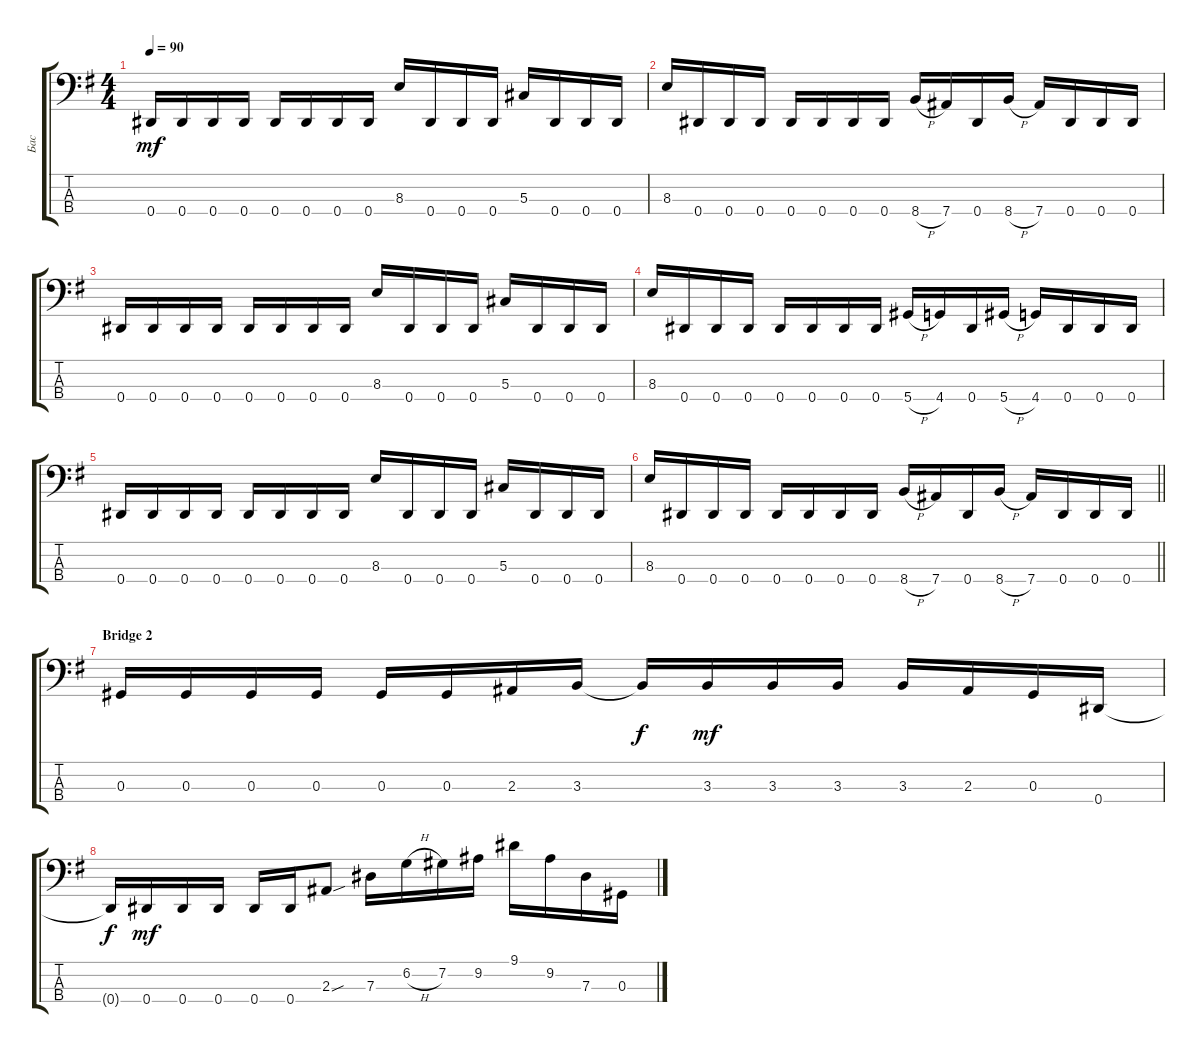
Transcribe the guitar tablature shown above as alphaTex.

\track ("Бас" "Бас") {instrument electricbassfinger}
\staff {score tabs}
\tuning (Gb2 Db2 Ab1 Eb1) {hide}
\ts (4 4)
\tempo 90
\clef f4
\ks eminor
0.4.16{dy mf} 0.4.16 0.4.16 0.4.16 0.4.16 0.4.16 0.4.16 0.4.16 8.3.16 0.4.16 0.4.16 0.4.16 5.3.16 0.4.16 0.4.16 0.4.16 |
8.3.16 0.4.16 0.4.16 0.4.16 0.4.16 0.4.16 0.4.16 0.4.16 8.4{h}.16 7.4.16 0.4.16 8.4{h}.16 7.4.16 0.4.16 0.4.16 0.4.16 |
0.4.16 0.4.16 0.4.16 0.4.16 0.4.16 0.4.16 0.4.16 0.4.16 8.3.16 0.4.16 0.4.16 0.4.16 5.3.16 0.4.16 0.4.16 0.4.16 |
8.3.16 0.4.16 0.4.16 0.4.16 0.4.16 0.4.16 0.4.16 0.4.16 5.4{h}.16 4.4.16 0.4.16 5.4{h}.16 4.4.16 0.4.16 0.4.16 0.4.16 |
0.4.16 0.4.16 0.4.16 0.4.16 0.4.16 0.4.16 0.4.16 0.4.16 8.3.16 0.4.16 0.4.16 0.4.16 5.3.16 0.4.16 0.4.16 0.4.16 |
\barLineRight lightlight
8.3.16 0.4.16 0.4.16 0.4.16 0.4.16 0.4.16 0.4.16 0.4.16 8.4{h}.16 7.4.16 0.4.16 8.4{h}.16 7.4.16 0.4.16 0.4.16 0.4.16 |
\section ("" "Bridge 2")
0.3.16 0.3.16 0.3.16 0.3.16 0.3.16 0.3.16 2.3.16 3.3.16 3.3{t}.16{dy f} 3.3.16{dy mf} 3.3.16 3.3.16 3.3.16 2.3.16 0.3.16 0.4.16 |
0.4{t}.16{dy f} 0.4.16{dy mf} 0.4.16 0.4.16 0.4.16 0.4.16 2.3{sou}.8 7.3.16 6.2{h}.16 7.2.16 9.2.16 9.1.16 9.2.16 7.3.16 0.3.16
